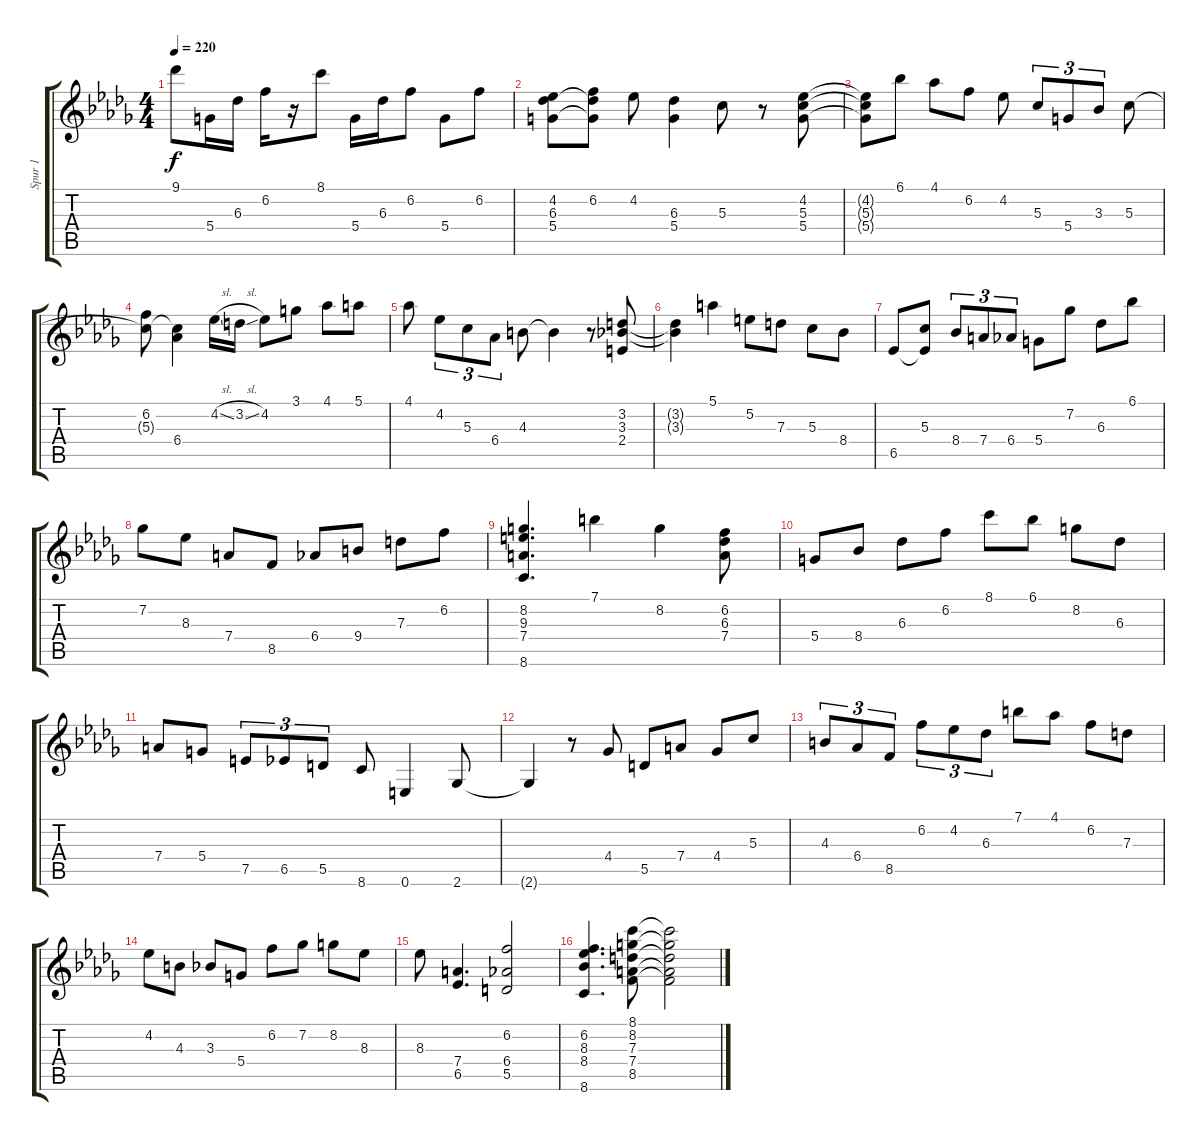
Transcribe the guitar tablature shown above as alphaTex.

\track ("Spur 1" "Spur 1") {instrument electricguitarjazz}
\staff {score tabs}
\tuning (E4 B3 G3 D3 A2 E2) {hide}
\ts (4 4)
\tempo 220
\clef g2
\ks bbminor
9.1.8{dy f} 5.4.16 6.3.16 6.2.16 r.16 8.1.8 5.4.16 6.3.16 6.2.8 5.4.8 6.2.8 |
(4.2 6.3 5.4).8 (6.2 6.3{t} 5.4{t}).8 4.2.8 (6.3 5.4).4 5.3.8 r.8 (4.2 5.3 5.4).8 |
(4.2{t} 5.3{t} 5.4{t}).8 6.1.8 4.1.8 6.2.8 4.2.8 5.3.8{tu (3 2)} 5.4.8{tu (3 2)} 3.3.8{tu (3 2)} 5.3.8 |
(6.2 5.3{t}).8 (5.3{t} 6.4).4 4.2{sl}.16 3.2{sl}.16 4.2.8 3.1.8 4.1.8 5.1.8 |
4.1.8 4.2.8{tu (3 2)} 5.3.8{tu (3 2)} 6.4.8{tu (3 2)} 4.3.8 4.3{t}.4 r.8 (3.2 3.3 2.4).8 |
(3.2{t} 3.3{t}).4 5.1.4 5.2.8 7.3.8 5.3.8 8.4.8 |
6.5.8 (5.3 6.5{t}).8 8.4.8{tu (3 2)} 7.4.8{tu (3 2)} 6.4.8{tu (3 2)} 5.4.8 7.2.8 6.3.8 6.1.8 |
7.2.8 8.3.8 7.4.8 8.5.8 6.4.8 9.4.8 7.3.8 6.2.8 |
(8.2 9.3 7.4 8.6).4{d} 7.1.4 8.2.4 (6.2 6.3 7.4).8 |
5.4.8 8.4.8 6.3.8 6.2.8 8.1.8 6.1.8 8.2.8 6.3.8 |
7.4.8 5.4.8 7.5.8{tu (3 2)} 6.5.8{tu (3 2)} 5.5.8{tu (3 2)} 8.6.8 0.6.4 2.6.8 |
2.6{t}.4 r.8 4.4.8 5.5.8 7.4.8 4.4.8 5.3.8 |
4.3.8{tu (3 2)} 6.4.8{tu (3 2)} 8.5.8{tu (3 2)} 6.2.8{tu (3 2)} 4.2.8{tu (3 2)} 6.3.8{tu (3 2)} 7.1.8 4.1.8 6.2.8 7.3.8 |
4.2.8 4.3.8 3.3.8 5.4.8 6.2.8 7.2.8 8.2.8 8.3.8 |
8.3.8 (7.4 6.5).4{d} (6.2 6.4 5.5).2 |
(6.2 8.3 8.4 8.6).4{d} (8.1 8.2 7.3 7.4 8.5).8 (8.1{t} 8.2{t} 7.3{t} 7.4{t} 8.5{t}).2
